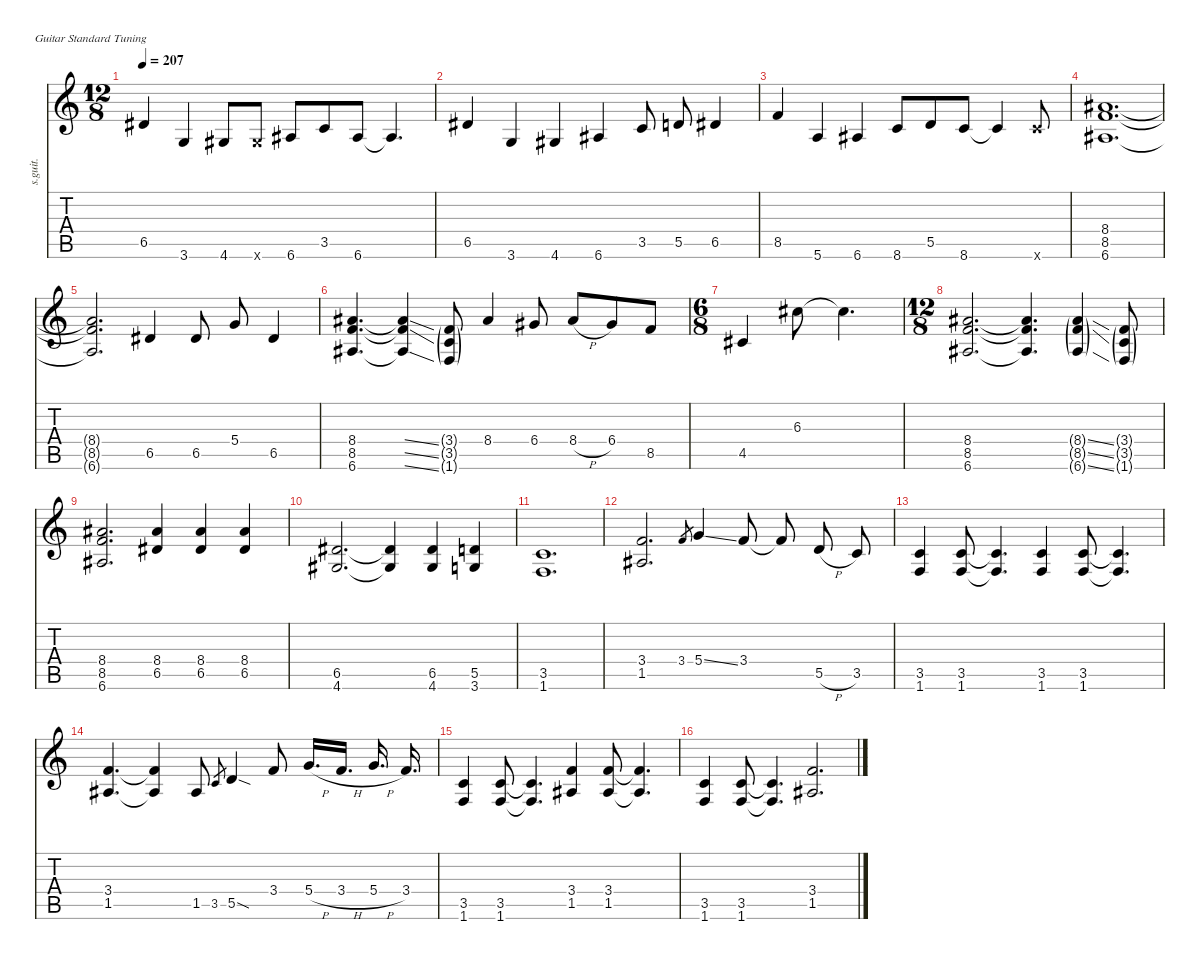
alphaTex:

\defaultSystemsLayout 4
\hideDynamics
\bracketExtendMode nobrackets
\track ("Brian May | Guitar V" "s.guit.") {instrument distortionguitar}
\staff {score tabs}
\tuning (E4 B3 G3 D3 A2 E2)
\ts (12 8)
\tempo 207
\clef g2
\ks c
6.5{acc #}.4{lyrics (0 "") lyrics (1 "") lyrics (2 "") lyrics (3 "") lyrics (4 "") dy f} 3.6.4{lyrics (0 "") lyrics (1 "") lyrics (2 "") lyrics (3 "") lyrics (4 "")} 4.6{acc #}.8{lyrics (0 "") lyrics (1 "") lyrics (2 "") lyrics (3 "") lyrics (4 "")} 4.6{x acc #}.8{lyrics (0 "") lyrics (1 "") lyrics (2 "") lyrics (3 "") lyrics (4 "")} 6.6{acc #}.8{lyrics (0 "") lyrics (1 "") lyrics (2 "") lyrics (3 "") lyrics (4 "")} 3.5.8{lyrics (0 "") lyrics (1 "") lyrics (2 "") lyrics (3 "") lyrics (4 "")} 6.6{acc #}.8{lyrics (0 "") lyrics (1 "") lyrics (2 "") lyrics (3 "") lyrics (4 "")} 6.6{t acc #}.4{d lyrics (0 "") lyrics (1 "") lyrics (2 "") lyrics (3 "") lyrics (4 "")} |
6.5{acc #}.4{lyrics (0 "") lyrics (1 "") lyrics (2 "") lyrics (3 "") lyrics (4 "")} 3.6.4{lyrics (0 "") lyrics (1 "") lyrics (2 "") lyrics (3 "") lyrics (4 "")} 4.6{acc #}.4{lyrics (0 "") lyrics (1 "") lyrics (2 "") lyrics (3 "") lyrics (4 "")} 6.6{acc #}.4{lyrics (0 "") lyrics (1 "") lyrics (2 "") lyrics (3 "") lyrics (4 "")} 3.5.8{lyrics (0 "") lyrics (1 "") lyrics (2 "") lyrics (3 "") lyrics (4 "")} 5.5.8{lyrics (0 "") lyrics (1 "") lyrics (2 "") lyrics (3 "") lyrics (4 "")} 6.5{acc #}.4{lyrics (0 "") lyrics (1 "") lyrics (2 "") lyrics (3 "") lyrics (4 "")} |
8.5.4{lyrics (0 "") lyrics (1 "") lyrics (2 "") lyrics (3 "") lyrics (4 "")} 5.6.4{lyrics (0 "") lyrics (1 "") lyrics (2 "") lyrics (3 "") lyrics (4 "")} 6.6{acc #}.4{lyrics (0 "") lyrics (1 "") lyrics (2 "") lyrics (3 "") lyrics (4 "")} 8.6.8{lyrics (0 "") lyrics (1 "") lyrics (2 "") lyrics (3 "") lyrics (4 "")} 5.5.8{lyrics (0 "") lyrics (1 "") lyrics (2 "") lyrics (3 "") lyrics (4 "")} 8.6.8{lyrics (0 "") lyrics (1 "") lyrics (2 "") lyrics (3 "") lyrics (4 "")} 8.6{t}.4{lyrics (0 "") lyrics (1 "") lyrics (2 "") lyrics (3 "") lyrics (4 "")} 8.6{x}.8{lyrics (0 "") lyrics (1 "") lyrics (2 "") lyrics (3 "") lyrics (4 "")} |
(8.4{acc #} 8.5 6.6{acc #}).1{d lyrics (0 "") lyrics (1 "") lyrics (2 "") lyrics (3 "") lyrics (4 "")} |
(8.4{t acc #} 8.5{t} 6.6{t acc #}).2{d lyrics (0 "") lyrics (1 "") lyrics (2 "") lyrics (3 "") lyrics (4 "")} 6.5{acc #}.4{lyrics (0 "") lyrics (1 "") lyrics (2 "") lyrics (3 "") lyrics (4 "")} 6.5{acc #}.8{lyrics (0 "") lyrics (1 "") lyrics (2 "") lyrics (3 "") lyrics (4 "")} 5.4.8{lyrics (0 "") lyrics (1 "") lyrics (2 "") lyrics (3 "") lyrics (4 "")} 6.5{acc #}.4{lyrics (0 "") lyrics (1 "") lyrics (2 "") lyrics (3 "") lyrics (4 "")} |
(8.4{acc #} 8.5 6.6{acc #}).4{d lyrics (0 "") lyrics (1 "") lyrics (2 "") lyrics (3 "") lyrics (4 "")} (8.4{ss t acc #} 8.5{ss t} 6.6{ss t acc #}).4{lyrics (0 "") lyrics (1 "") lyrics (2 "") lyrics (3 "") lyrics (4 "")} (3.4{g} 3.5{g} 1.6{g}).8{lyrics (0 "") lyrics (1 "") lyrics (2 "") lyrics (3 "") lyrics (4 "")} 8.4{acc #}.4{lyrics (0 "") lyrics (1 "") lyrics (2 "") lyrics (3 "") lyrics (4 "")} 6.4{acc #}.8{lyrics (0 "") lyrics (1 "") lyrics (2 "") lyrics (3 "") lyrics (4 "")} 8.4{h acc #}.8{lyrics (0 "") lyrics (1 "") lyrics (2 "") lyrics (3 "") lyrics (4 "")} 6.4{acc #}.8{lyrics (0 "") lyrics (1 "") lyrics (2 "") lyrics (3 "") lyrics (4 "")} 8.5.8{lyrics (0 "") lyrics (1 "") lyrics (2 "") lyrics (3 "") lyrics (4 "")} |
\ts (6 8)
\beaming (8 2 2 2 2)
4.5{acc #}.4{lyrics (0 "") lyrics (1 "") lyrics (2 "") lyrics (3 "") lyrics (4 "")} 6.3{acc #}.8{lyrics (0 "") lyrics (1 "") lyrics (2 "") lyrics (3 "") lyrics (4 "")} 6.3{t acc #}.4{d lyrics (0 "") lyrics (1 "") lyrics (2 "") lyrics (3 "") lyrics (4 "")} |
\ts (12 8)
\beaming (8 2 2 2 2)
(8.4{acc #} 8.5 6.6{acc #}).2{d lyrics (0 "") lyrics (1 "") lyrics (2 "") lyrics (3 "") lyrics (4 "")} (8.4{t acc #} 8.5{t} 6.6{t acc #}).4{d lyrics (0 "") lyrics (1 "") lyrics (2 "") lyrics (3 "") lyrics (4 "")} (8.4{ss g acc #} 8.5{ss g} 6.6{ss g acc #}).4{lyrics (0 "") lyrics (1 "") lyrics (2 "") lyrics (3 "") lyrics (4 "")} (3.4{g} 3.5{g} 1.6{g}).8{lyrics (0 "") lyrics (1 "") lyrics (2 "") lyrics (3 "") lyrics (4 "")} |
(8.4{acc #} 8.5 6.6{acc #}).2{d lyrics (0 "") lyrics (1 "") lyrics (2 "") lyrics (3 "") lyrics (4 "")} (8.4{acc #} 6.5{acc #}).4{lyrics (0 "") lyrics (1 "") lyrics (2 "") lyrics (3 "") lyrics (4 "")} (8.4{acc #} 6.5{acc #}).4{lyrics (0 "") lyrics (1 "") lyrics (2 "") lyrics (3 "") lyrics (4 "")} (8.4{acc #} 6.5{acc #}).4{lyrics (0 "") lyrics (1 "") lyrics (2 "") lyrics (3 "") lyrics (4 "")} |
(6.5{acc #} 4.6{acc #}).2{d lyrics (0 "") lyrics (1 "") lyrics (2 "") lyrics (3 "") lyrics (4 "")} (6.5{t acc #} 4.6{t acc #}).4{lyrics (0 "") lyrics (1 "") lyrics (2 "") lyrics (3 "") lyrics (4 "")} (6.5{acc #} 4.6{acc #}).4{lyrics (0 "") lyrics (1 "") lyrics (2 "") lyrics (3 "") lyrics (4 "")} (5.5 3.6).4{lyrics (0 "") lyrics (1 "") lyrics (2 "") lyrics (3 "") lyrics (4 "")} |
(3.5 1.6).1{d lyrics (0 "") lyrics (1 "") lyrics (2 "") lyrics (3 "") lyrics (4 "")} |
(3.4 1.5{acc #}).2{d lyrics (0 "") lyrics (1 "") lyrics (2 "") lyrics (3 "") lyrics (4 "")} 3.4.8{lyrics (0 "") lyrics (1 "") lyrics (2 "") lyrics (3 "") lyrics (4 "") gr dy mp} 5.4{ss}.4{lyrics (0 "") lyrics (1 "") lyrics (2 "") lyrics (3 "") lyrics (4 "") dy f} 3.4.8{lyrics (0 "") lyrics (1 "") lyrics (2 "") lyrics (3 "") lyrics (4 "")} 3.4{t}.8{lyrics (0 "") lyrics (1 "") lyrics (2 "") lyrics (3 "") lyrics (4 "")} 5.5{h}.8{lyrics (0 "") lyrics (1 "") lyrics (2 "") lyrics (3 "") lyrics (4 "")} 3.5.8{lyrics (0 "") lyrics (1 "") lyrics (2 "") lyrics (3 "") lyrics (4 "")} |
(3.5 1.6).4{lyrics (0 "") lyrics (1 "") lyrics (2 "") lyrics (3 "") lyrics (4 "")} (3.5 1.6).8{lyrics (0 "") lyrics (1 "") lyrics (2 "") lyrics (3 "") lyrics (4 "")} (3.5{t} 1.6{t}).4{d lyrics (0 "") lyrics (1 "") lyrics (2 "") lyrics (3 "") lyrics (4 "")} (3.5 1.6).4{lyrics (0 "") lyrics (1 "") lyrics (2 "") lyrics (3 "") lyrics (4 "")} (3.5 1.6).8{lyrics (0 "") lyrics (1 "") lyrics (2 "") lyrics (3 "") lyrics (4 "")} (3.5{t} 1.6{t}).4{d lyrics (0 "") lyrics (1 "") lyrics (2 "") lyrics (3 "") lyrics (4 "")} |
(3.4 1.5{acc #}).4{d lyrics (0 "") lyrics (1 "") lyrics (2 "") lyrics (3 "") lyrics (4 "")} (3.4{t} 1.5{t acc #}).4{lyrics (0 "") lyrics (1 "") lyrics (2 "") lyrics (3 "") lyrics (4 "")} 1.5{acc #}.8{lyrics (0 "") lyrics (1 "") lyrics (2 "") lyrics (3 "") lyrics (4 "")} 3.5.8{lyrics (0 "") lyrics (1 "") lyrics (2 "") lyrics (3 "") lyrics (4 "") gr dy mp} 5.5{sod}.4{lyrics (0 "") lyrics (1 "") lyrics (2 "") lyrics (3 "") lyrics (4 "") dy f} 3.4.8{lyrics (0 "") lyrics (1 "") lyrics (2 "") lyrics (3 "") lyrics (4 "")} 5.4{h}.16{d lyrics (0 "") lyrics (1 "") lyrics (2 "") lyrics (3 "") lyrics (4 "")} 3.4{h}.16{d lyrics (0 "") lyrics (1 "") lyrics (2 "") lyrics (3 "") lyrics (4 "")} 5.4{h}.16{d lyrics (0 "") lyrics (1 "") lyrics (2 "") lyrics (3 "") lyrics (4 "")} 3.4.16{d lyrics (0 "") lyrics (1 "") lyrics (2 "") lyrics (3 "") lyrics (4 "")} |
(3.5 1.6).4{lyrics (0 "") lyrics (1 "") lyrics (2 "") lyrics (3 "") lyrics (4 "")} (3.5 1.6).8{lyrics (0 "") lyrics (1 "") lyrics (2 "") lyrics (3 "") lyrics (4 "")} (3.5{t} 1.6{t}).4{d lyrics (0 "") lyrics (1 "") lyrics (2 "") lyrics (3 "") lyrics (4 "")} (3.4 1.5{acc #}).4{lyrics (0 "") lyrics (1 "") lyrics (2 "") lyrics (3 "") lyrics (4 "")} (3.4 1.5{acc #}).8{lyrics (0 "") lyrics (1 "") lyrics (2 "") lyrics (3 "") lyrics (4 "")} (3.4{t} 1.5{t acc #}).4{d lyrics (0 "") lyrics (1 "") lyrics (2 "") lyrics (3 "") lyrics (4 "")} |
(3.5 1.6).4{lyrics (0 "") lyrics (1 "") lyrics (2 "") lyrics (3 "") lyrics (4 "")} (3.5 1.6).8{lyrics (0 "") lyrics (1 "") lyrics (2 "") lyrics (3 "") lyrics (4 "")} (3.5{t} 1.6{t}).4{d lyrics (0 "") lyrics (1 "") lyrics (2 "") lyrics (3 "") lyrics (4 "")} (3.4 1.5{acc #}).2{d lyrics (0 "") lyrics (1 "") lyrics (2 "") lyrics (3 "") lyrics (4 "")}
